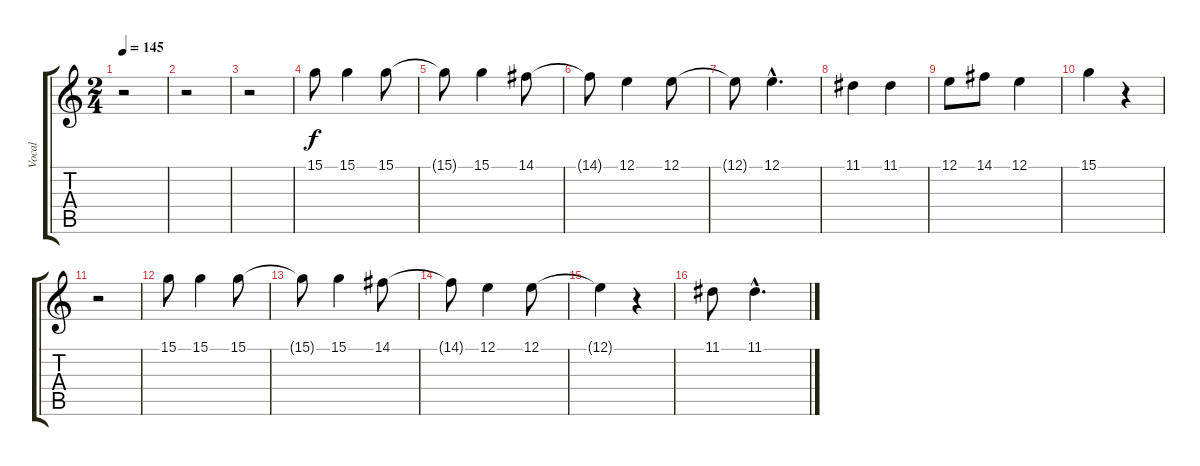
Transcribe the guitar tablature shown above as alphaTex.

\track ("Vocal" "Vocal") {instrument lead1square}
\staff {score tabs}
\tuning (E4 B3 G3 D3 A2 E2) {hide}
\ts (2 4)
\tempo 145
\clef g2
\ks c
r.2{dy f} |
r.2 |
r.2 |
15.1.8 15.1.4 15.1.8 |
15.1{t}.8 15.1.4 14.1.8 |
14.1{t}.8 12.1.4 12.1.8 |
12.1{t}.8 12.1{hac}.4{d} |
11.1.4 11.1.4 |
12.1.8 14.1.8 12.1.4 |
15.1.4 r.4 |
r.2 |
15.1.8 15.1.4 15.1.8 |
15.1{t}.8 15.1.4 14.1.8 |
14.1{t}.8 12.1.4 12.1.8 |
12.1{t}.4 r.4 |
11.1.8 11.1{hac}.4{d}
